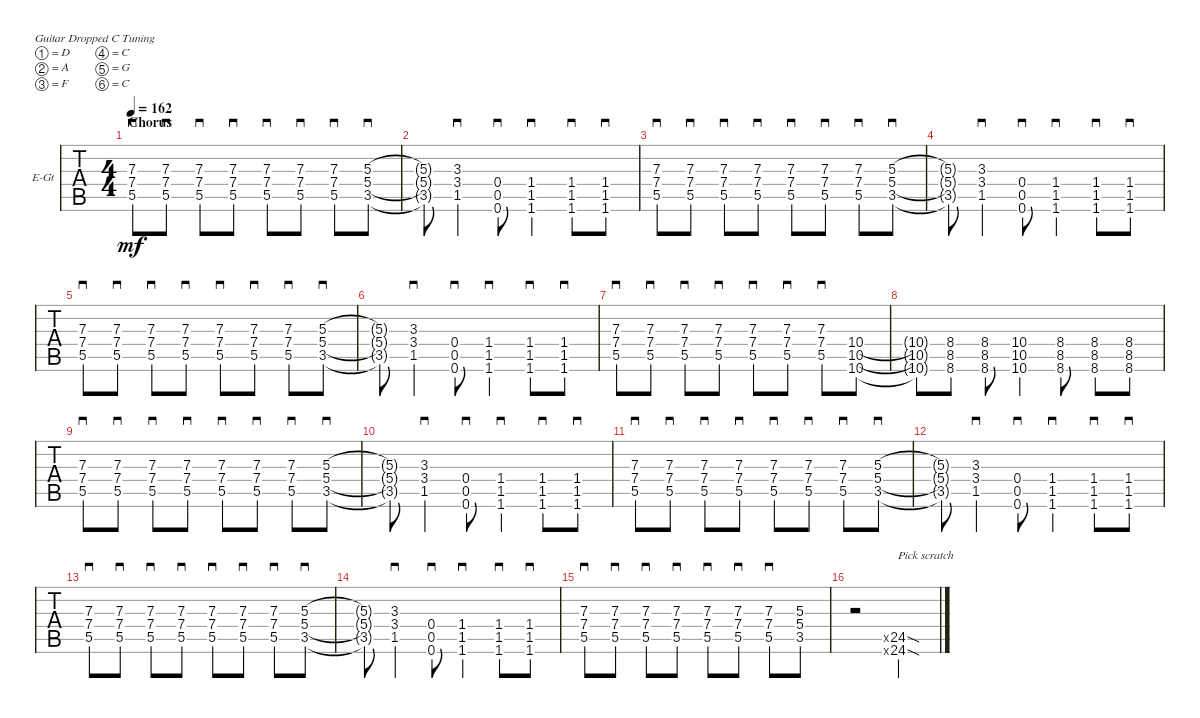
\bracketExtendMode groupsimilarinstruments
\firstSystemTrackNameOrientation horizontal
\otherSystemsTrackNameOrientation horizontal
\track ("Electric Guitar 2" "E-Gt") {instrument distortionguitar}
\staff {tabs}
\tuning (D4 A3 F3 C3 G2 C2)
\ts (4 4)
\section ("" "Chorus")
\tempo 162
\clef g2
\ks c
(5.5 7.4 7.3).8{sd dy mf} (5.5 7.4 7.3).8{sd} (5.5 7.4 7.3).8{sd} (5.5 7.4 7.3).8{sd} (5.5 7.4 7.3).8{sd} (5.5 7.4 7.3).8{sd} (5.5 7.4 7.3).8{sd} (3.5 5.4 5.3).8{sd} |
(3.5{t} 5.4{t} 5.3{t}).8 (1.5 3.4 3.3).4{sd} (0.6 0.5 0.4).8{sd} (1.6 1.5 1.4).4{sd} (1.6 1.5 1.4).8{sd} (1.4 1.5 1.6).8{sd} |
(5.5 7.4 7.3).8{sd} (5.5 7.4 7.3).8{sd} (5.5 7.4 7.3).8{sd} (5.5 7.4 7.3).8{sd} (5.5 7.4 7.3).8{sd} (5.5 7.4 7.3).8{sd} (5.5 7.4 7.3).8{sd} (3.5 5.4 5.3).8{sd} |
(3.5{t} 5.4{t} 5.3{t}).8 (1.5 3.4 3.3).4{sd} (0.6 0.5 0.4).8{sd} (1.6 1.5 1.4).4{sd} (1.6 1.5 1.4).8{sd} (1.4 1.5 1.6).8{sd} |
(5.5 7.4 7.3).8{sd} (5.5 7.4 7.3).8{sd} (5.5 7.4 7.3).8{sd} (5.5 7.4 7.3).8{sd} (5.5 7.4 7.3).8{sd} (5.5 7.4 7.3).8{sd} (5.5 7.4 7.3).8{sd} (3.5 5.4 5.3).8{sd} |
(3.5{t} 5.4{t} 5.3{t}).8 (1.5 3.4 3.3).4{sd} (0.6 0.5 0.4).8{sd} (1.6 1.5 1.4).4{sd} (1.6 1.5 1.4).8{sd} (1.4 1.5 1.6).8{sd} |
(5.5 7.4 7.3).8{sd} (5.5 7.4 7.3).8{sd} (5.5 7.4 7.3).8{sd} (5.5 7.4 7.3).8{sd} (5.5 7.4 7.3).8{sd} (5.5 7.4 7.3).8{sd} (5.5 7.4 7.3).8{sd} (10.5 10.6 10.4).8 |
(10.4{t} 10.5{t} 10.6{t}).8 (8.6 8.5 8.4).8 (8.4 8.5 8.6).8 (10.6 10.5 10.4).4 (8.5 8.6 8.4).8 (8.5 8.6 8.4).8 (8.5 8.6 8.4).8 |
(5.5 7.4 7.3).8{sd} (5.5 7.4 7.3).8{sd} (5.5 7.4 7.3).8{sd} (5.5 7.4 7.3).8{sd} (5.5 7.4 7.3).8{sd} (5.5 7.4 7.3).8{sd} (5.5 7.4 7.3).8{sd} (3.5 5.4 5.3).8{sd} |
(3.5{t} 5.4{t} 5.3{t}).8 (1.5 3.4 3.3).4{sd} (0.6 0.5 0.4).8{sd} (1.6 1.5 1.4).4{sd} (1.6 1.5 1.4).8{sd} (1.4 1.5 1.6).8{sd} |
(5.5 7.4 7.3).8{sd} (5.5 7.4 7.3).8{sd} (5.5 7.4 7.3).8{sd} (5.5 7.4 7.3).8{sd} (5.5 7.4 7.3).8{sd} (5.5 7.4 7.3).8{sd} (5.5 7.4 7.3).8{sd} (3.5 5.4 5.3).8{sd} |
(3.5{t} 5.4{t} 5.3{t}).8 (1.5 3.4 3.3).4{sd} (0.6 0.5 0.4).8{sd} (1.6 1.5 1.4).4{sd} (1.6 1.5 1.4).8{sd} (1.4 1.5 1.6).8{sd} |
(5.5 7.4 7.3).8{sd} (5.5 7.4 7.3).8{sd} (5.5 7.4 7.3).8{sd} (5.5 7.4 7.3).8{sd} (5.5 7.4 7.3).8{sd} (5.5 7.4 7.3).8{sd} (5.5 7.4 7.3).8{sd} (3.5 5.4 5.3).8{sd} |
(3.5{t} 5.4{t} 5.3{t}).8 (1.5 3.4 3.3).4{sd} (0.6 0.5 0.4).8{sd} (1.6 1.5 1.4).4{sd} (1.6 1.5 1.4).8{sd} (1.4 1.5 1.6).8{sd} |
(5.5 7.4 7.3).8{sd} (5.5 7.4 7.3).8{sd} (5.5 7.4 7.3).8{sd} (5.5 7.4 7.3).8{sd} (5.5 7.4 7.3).8{sd} (5.5 7.4 7.3).8{sd} (5.5 7.4 7.3).8{sd} (3.5 5.4 5.3).8 |
r.2 (0.6{x} 0.5{x}).8{gr} (24.6{sod} 24.5{sod}).2{txt "Pick scratch"}
